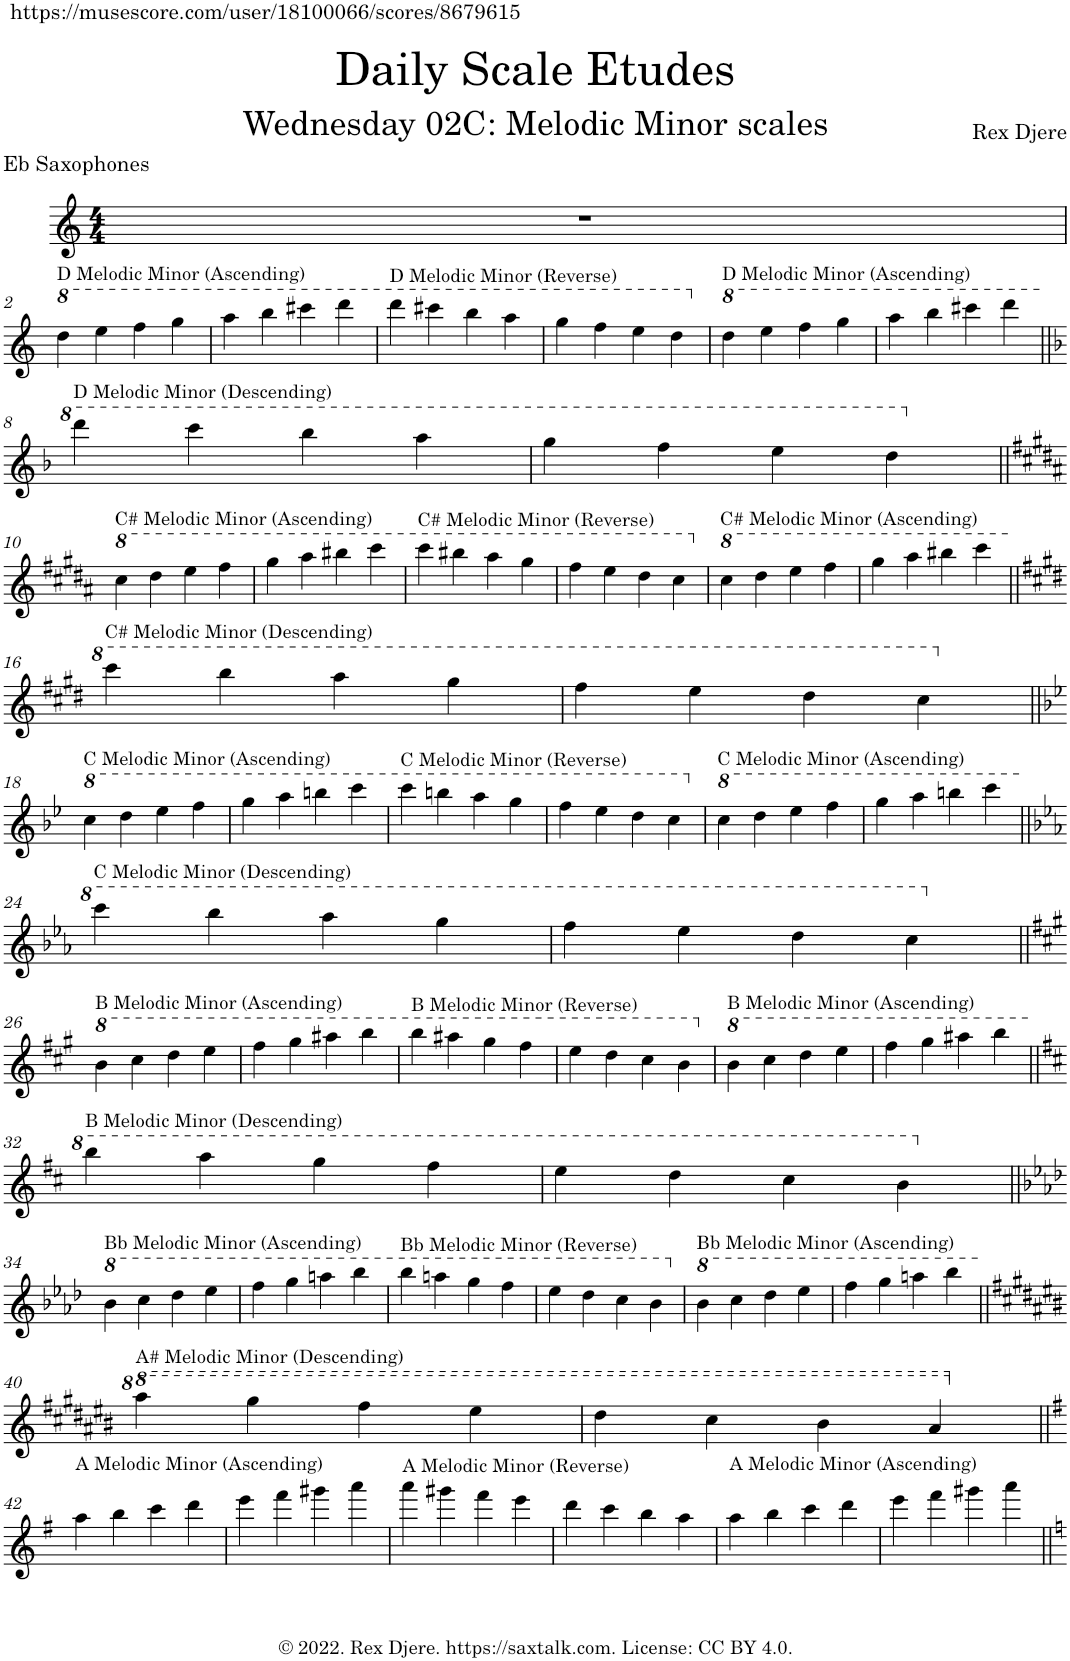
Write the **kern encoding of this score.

**kern
*part1
*staff1
*I"Alto Saxophone
*I'A. Sax.
*clefG2
*Trd5c9
*k[]
*M4/4
=1
1r
!!LO:LB:g=z
=2
*k[]
*8va
!LO:TX:a:t=D Melodic Minor (Ascending)
4ddd\
4eee\
4fff\
4ggg\
=3
4aaa\
4bbb\
4cccc#X\
4dddd\
=4
!LO:TX:a:t=D Melodic Minor (Reverse)
4dddd\
4cccc#X\
4bbb\
4aaa\
=5
4ggg\
4fff\
4eee\
4ddd\
=6
*k[]
*X8va
*8va
!LO:TX:a:t=D Melodic Minor (Ascending)
4ddd\
4eee\
4fff\
4ggg\
=7
4aaa\
4bbb\
4cccc#X\
4dddd\
!!LO:LB:g=z
=8||
*k[b-]
!LO:TX:a:t=D Melodic Minor (Descending)
4dddd\
4cccc\
4bbb-\
4aaa\
=9
4ggg\
4fff\
4eee\
4ddd\
!!LO:LB:g=z
=10||
*k[f#c#g#d#a#]
*X8va
*8va
!LO:TX:a:t=C# Melodic Minor (Ascending)
4ccc#\
4ddd#\
4eee\
4fff#\
=11
4ggg#\
4aaa#\
4bbb#X\
4cccc#\
=12
!LO:TX:a:t=C# Melodic Minor (Reverse)
4cccc#\
4bbb#X\
4aaa#\
4ggg#\
=13
4fff#\
4eee\
4ddd#\
4ccc#\
=14
*X8va
*8va
!LO:TX:a:t=C# Melodic Minor (Ascending)
4ccc#\
4ddd#\
4eee\
4fff#\
=15
4ggg#\
4aaa#\
4bbb#X\
4cccc#\
!!LO:LB:g=z
=16||
*k[f#c#g#d#]
!LO:TX:a:t=C# Melodic Minor (Descending)
4cccc#\
4bbb\
4aaa\
4ggg#\
=17
4fff#\
4eee\
4ddd#\
4ccc#\
!!LO:LB:g=z
=18||
*k[b-e-]
*X8va
*8va
!LO:TX:a:t=C Melodic Minor (Ascending)
4ccc\
4ddd\
4eee-\
4fff\
=19
4ggg\
4aaa\
4bbbn\
4cccc\
=20
!LO:TX:a:t=C Melodic Minor (Reverse)
4cccc\
4bbbn\
4aaa\
4ggg\
=21
4fff\
4eee-\
4ddd\
4ccc\
=22
*X8va
*8va
!LO:TX:a:t=C Melodic Minor (Ascending)
4ccc\
4ddd\
4eee-\
4fff\
=23
4ggg\
4aaa\
4bbbn\
4cccc\
!!LO:LB:g=z
=24||
*k[b-e-a-]
!LO:TX:a:t=C Melodic Minor (Descending)
4cccc\
4bbb-\
4aaa-\
4ggg\
=25
4fff\
4eee-\
4ddd\
4ccc\
!!LO:LB:g=z
=26||
*k[f#c#g#]
*X8va
*8va
!LO:TX:a:t=B Melodic Minor (Ascending)
4bb\
4ccc#\
4ddd\
4eee\
=27
4fff#\
4ggg#\
4aaa#X\
4bbb\
=28
!LO:TX:a:t=B Melodic Minor (Reverse)
4bbb\
4aaa#X\
4ggg#\
4fff#\
=29
4eee\
4ddd\
4ccc#\
4bb\
=30
*X8va
*8va
!LO:TX:a:t=B Melodic Minor (Ascending)
4bb\
4ccc#\
4ddd\
4eee\
=31
4fff#\
4ggg#\
4aaa#X\
4bbb\
!!LO:LB:g=z
=32||
*k[f#c#]
!LO:TX:a:t=B Melodic Minor (Descending)
4bbb\
4aaa\
4ggg\
4fff#\
=33
4eee\
4ddd\
4ccc#\
4bb\
!!LO:LB:g=z
=34||
*k[b-e-a-d-]
*X8va
*8va
!LO:TX:a:t=Bb Melodic Minor (Ascending)
4bb-\
4ccc\
4ddd-\
4eee-\
=35
4fff\
4ggg\
4aaan\
4bbb-\
=36
!LO:TX:a:t=Bb Melodic Minor (Reverse)
4bbb-\
4aaan\
4ggg\
4fff\
=37
4eee-\
4ddd-\
4ccc\
4bb-\
=38
*X8va
*8va
!LO:TX:a:t=Bb Melodic Minor (Ascending)
4bb-\
4ccc\
4ddd-\
4eee-\
=39
4fff\
4ggg\
4aaan\
4bbb-\
!!LO:LB:g=z
=40||
*k[f#c#g#d#a#e#b#]
*8va
!LO:TX:a:t=A# Melodic Minor (Descending)
4aaa#\
4ggg#\
4fff#\
4eee#\
=41
4ddd#\
4ccc#\
4bb#\
4aa#/
!!LO:LB:g=z
=42||
*k[f#]
*X8va
*X8va
!LO:TX:a:t=A Melodic Minor (Ascending)
4aa\
4bb\
4ccc\
4ddd\
=43
4eee\
4fff#\
4ggg#X\
4aaa\
=44
!LO:TX:a:t=A Melodic Minor (Reverse)
4aaa\
4ggg#X\
4fff#\
4eee\
=45
4ddd\
4ccc\
4bb\
4aa\
=46
!LO:TX:a:t=A Melodic Minor (Ascending)
4aa\
4bb\
4ccc\
4ddd\
=47
4eee\
4fff#\
4ggg#X\
4aaa\
=||
*-
